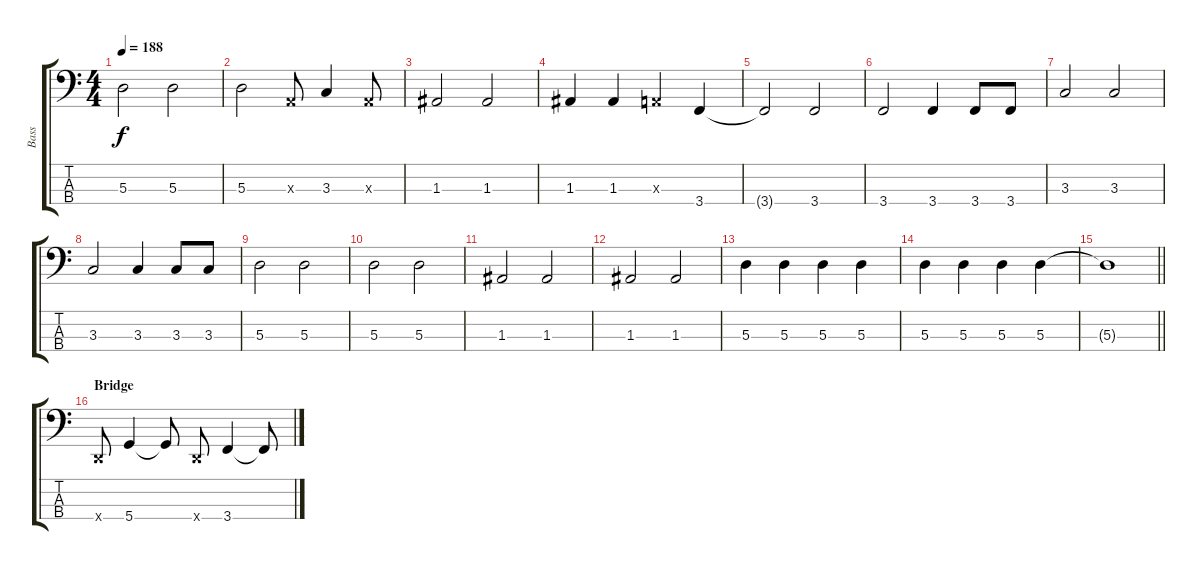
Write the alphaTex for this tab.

\track ("Bass" "Bass") {instrument electricbasspick}
\staff {score tabs}
\tuning (G2 D2 A1 D1) {hide}
\ts (4 4)
\tempo 188
\clef f4
\ks c
5.3.2{dy f} 5.3.2 |
5.3.2 0.3{x}.8 3.3.4 0.3{x}.8 |
1.3.2 1.3.2 |
1.3.4 1.3.4 0.3{x}.4 3.4.4 |
3.4{t}.2 3.4.2 |
3.4.2 3.4.4 3.4.8 3.4.8 |
3.3.2 3.3.2 |
3.3.2 3.3.4 3.3.8 3.3.8 |
5.3.2 5.3.2 |
5.3.2 5.3.2 |
1.3.2 1.3.2 |
1.3.2 1.3.2 |
5.3.4 5.3.4 5.3.4 5.3.4 |
5.3.4 5.3.4 5.3.4 5.3.4 |
\barLineRight lightlight
5.3{t}.1 |
\section ("" "Bridge")
0.4{x}.8 5.4.4 5.4{t}.8 0.4{x}.8 3.4.4 3.4{t}.8
